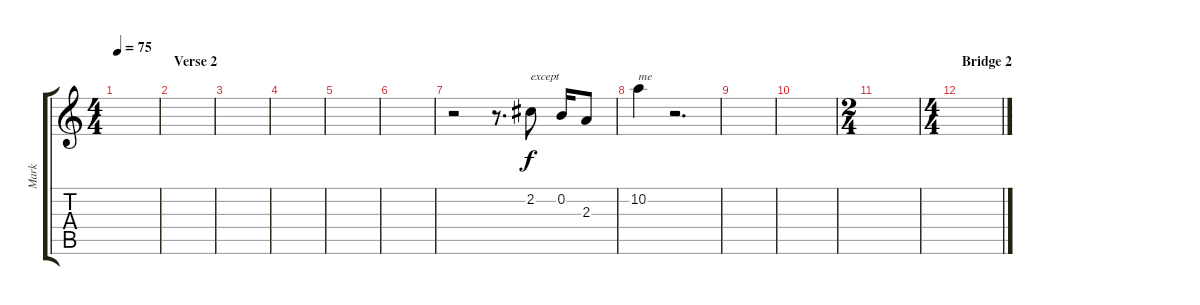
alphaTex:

\track ("Mark" "Mark") {instrument banjo}
\staff {score tabs}
\tuning (E4 B3 G3 D3 A2 E2) {hide}
\displaytranspose 12
\ts (4 4)
\tempo 75
\clef g2
\ks c
|
\section ("" "Verse 2")
|
|
|
|
\section ("" "")
|
r.2 r.8{d} 2.2.8{txt "except"} 0.2.16 2.3.8 |
10.2.4{txt "me"} r.2{d} |
|
|
\ts (2 4)
|
\ts (4 4)
\section ("" "Bridge 2")
